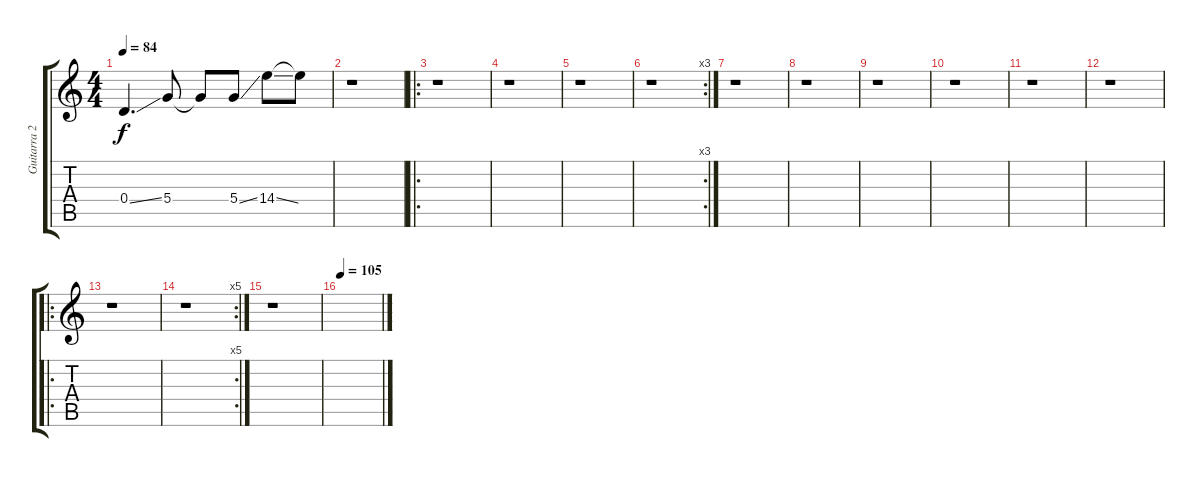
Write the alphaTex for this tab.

\track ("Guitarra 2" "Guitarra 2") {instrument distortionguitar}
\staff {score tabs}
\tuning (E4 B3 G3 D3 A2 E2) {hide}
\ts (4 4)
\tempo 84
\clef g2
\ks c
0.4{ss}.4{d dy f} 5.4.8 5.4{t}.8 5.4{ss}.8 14.4{ss}.8 14.4{t}.8 |
r.1 |
\ro
r.1 |
r.1 |
r.1 |
\rc 3
r.1 |
r.1 |
r.1 |
r.1 |
r.1 |
r.1 |
r.1 |
\ro
r.1 |
\rc 5
r.1 |
r.1 |
\tempo 105
